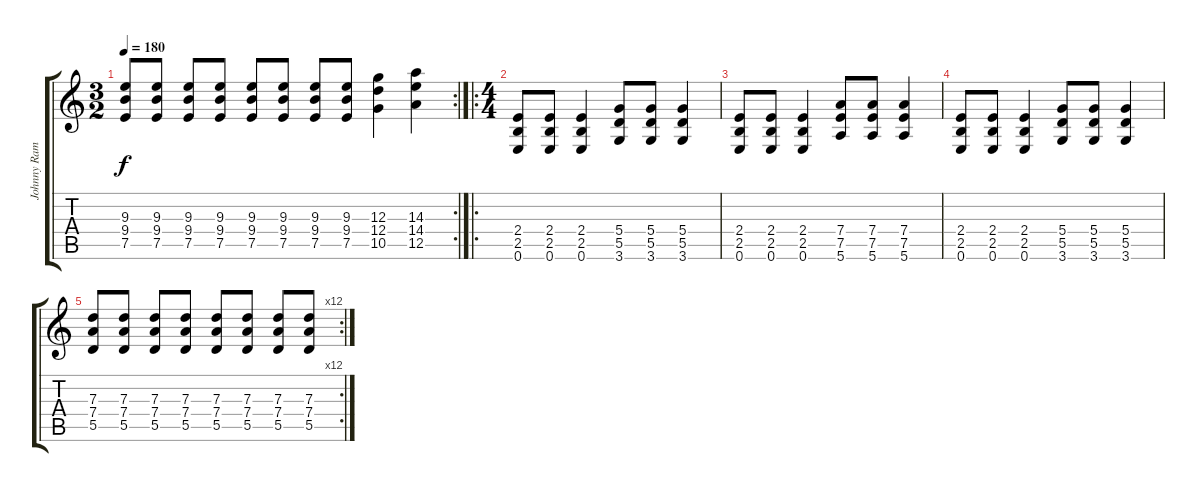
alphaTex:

\track ("Johnny Ramone" "Johnny Ram") {instrument overdrivenguitar}
\staff {score tabs}
\tuning (E4 B3 G3 D3 A2 E2) {hide}
\rc 2
\ts (3 2)
\tempo 180
\clef g2
\ks c
(9.3 9.4 7.5).8{dy f} (9.3 9.4 7.5).8 (9.3 9.4 7.5).8 (9.3 9.4 7.5).8 (9.3 9.4 7.5).8 (9.3 9.4 7.5).8 (9.3 9.4 7.5).8 (9.3 9.4 7.5).8 (12.3 12.4 10.5).4 (14.3 14.4 12.5).4 |
\ro
\ts (4 4)
(2.4 2.5 0.6).8 (2.4 2.5 0.6).8 (2.4 2.5 0.6).4 (5.4 5.5 3.6).8 (5.4 5.5 3.6).8 (5.4 5.5 3.6).4 |
(2.4 2.5 0.6).8 (2.4 2.5 0.6).8 (2.4 2.5 0.6).4 (7.4 7.5 5.6).8 (7.4 7.5 5.6).8 (7.4 7.5 5.6).4 |
(2.4 2.5 0.6).8 (2.4 2.5 0.6).8 (2.4 2.5 0.6).4 (5.4 5.5 3.6).8 (5.4 5.5 3.6).8 (5.4 5.5 3.6).4 |
\rc 12
(7.3 7.4 5.5).8 (7.3 7.4 5.5).8 (7.3 7.4 5.5).8 (7.3 7.4 5.5).8 (7.3 7.4 5.5).8 (7.3 7.4 5.5).8 (7.3 7.4 5.5).8 (7.3 7.4 5.5).8
